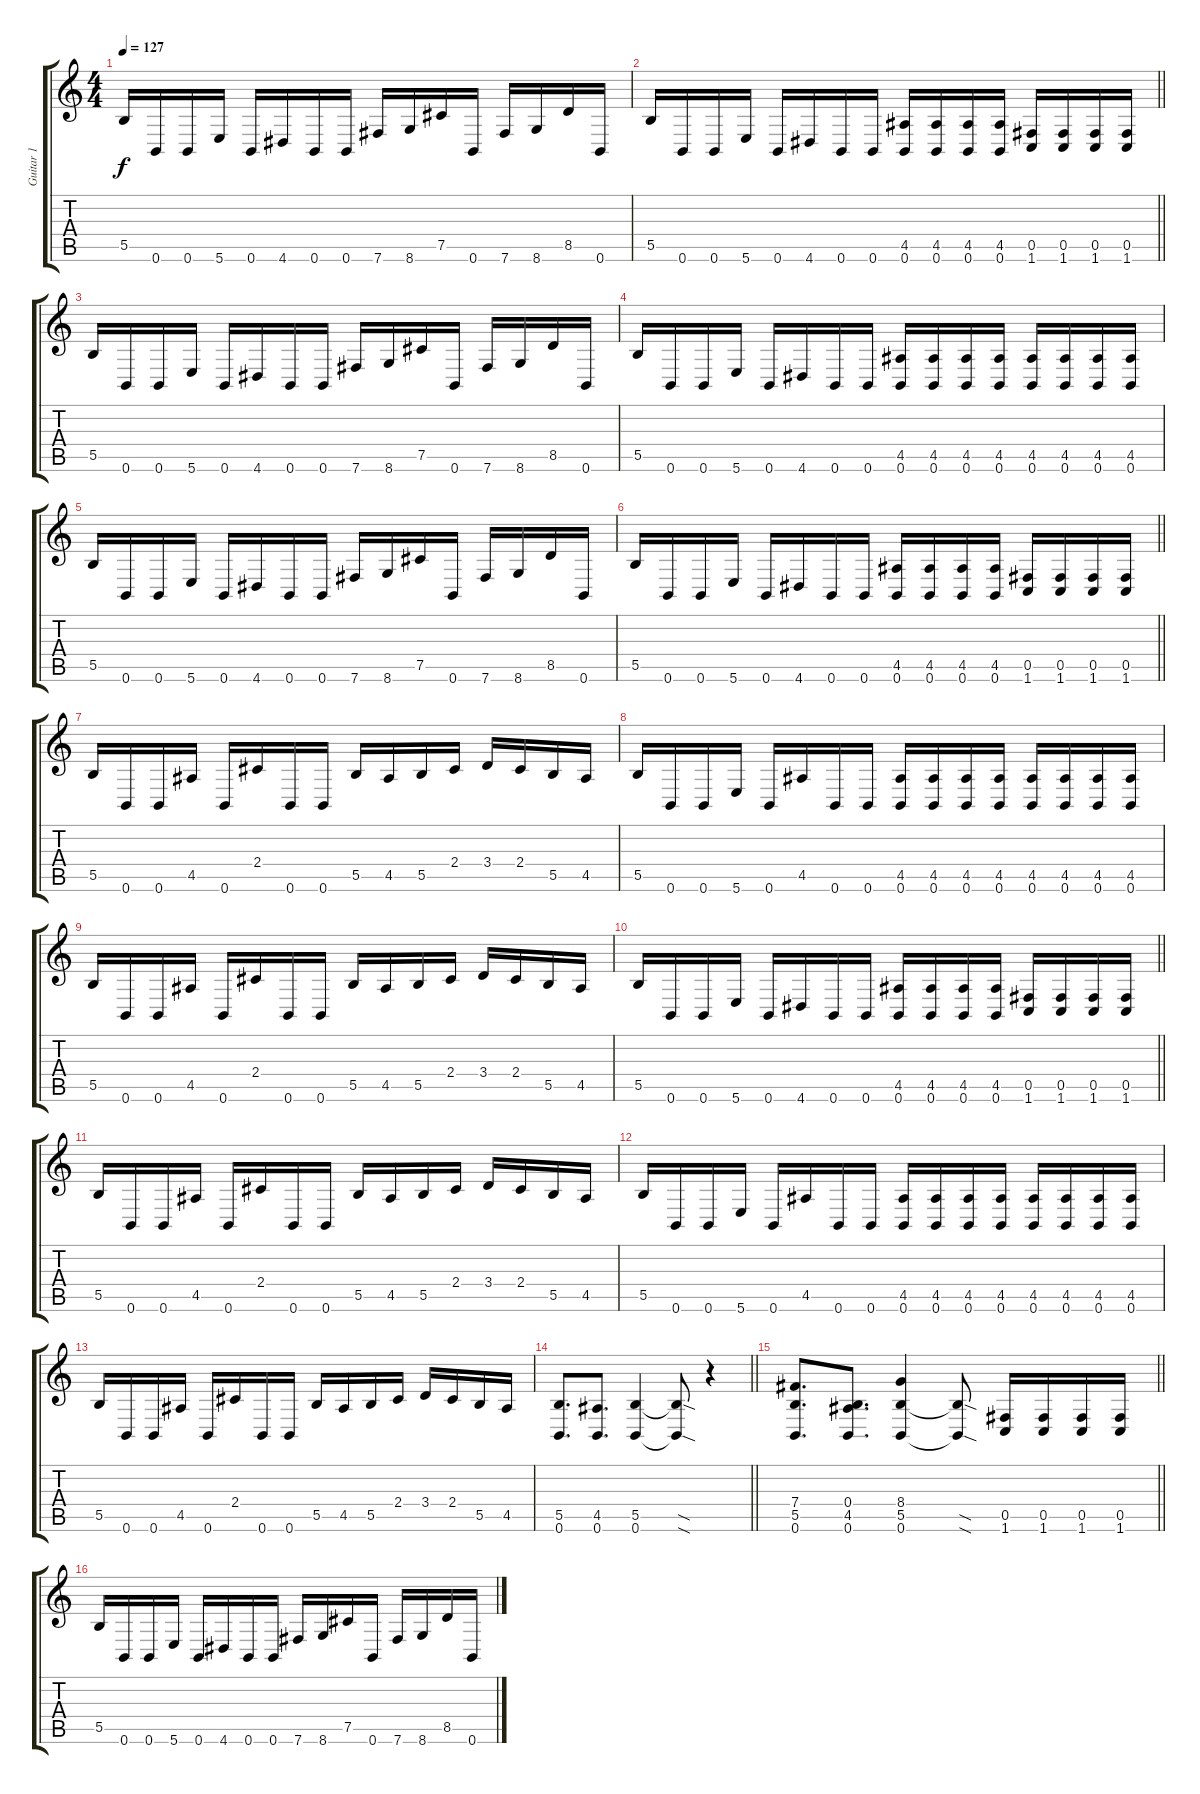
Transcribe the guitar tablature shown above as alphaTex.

\track ("Guitar 1" "Guitar 1") {instrument distortionguitar}
\staff {score tabs}
\tuning (Db4 Ab3 E3 B2 Gb2 B1) {hide}
\ts (4 4)
\tempo 127
\clef g2
\ks c
5.5.16{dy f} 0.6.16 0.6.16 5.6.16 0.6.16 4.6.16 0.6.16 0.6.16 7.6.16 8.6.16 7.5.16 0.6.16 7.6.16 8.6.16 8.5.16 0.6.16 |
\barLineRight lightlight
5.5.16 0.6.16 0.6.16 5.6.16 0.6.16 4.6.16 0.6.16 0.6.16 (4.5 0.6).16 (4.5 0.6).16 (4.5 0.6).16 (4.5 0.6).16 (0.5 1.6).16 (0.5 1.6).16 (0.5 1.6).16 (0.5 1.6).16 |
5.5.16 0.6.16 0.6.16 5.6.16 0.6.16 4.6.16 0.6.16 0.6.16 7.6.16 8.6.16 7.5.16 0.6.16 7.6.16 8.6.16 8.5.16 0.6.16 |
5.5.16 0.6.16 0.6.16 5.6.16 0.6.16 4.6.16 0.6.16 0.6.16 (4.5 0.6).16 (4.5 0.6).16 (4.5 0.6).16 (4.5 0.6).16 (4.5 0.6).16 (4.5 0.6).16 (4.5 0.6).16 (4.5 0.6).16 |
5.5.16 0.6.16 0.6.16 5.6.16 0.6.16 4.6.16 0.6.16 0.6.16 7.6.16 8.6.16 7.5.16 0.6.16 7.6.16 8.6.16 8.5.16 0.6.16 |
\barLineRight lightlight
5.5.16 0.6.16 0.6.16 5.6.16 0.6.16 4.6.16 0.6.16 0.6.16 (4.5 0.6).16 (4.5 0.6).16 (4.5 0.6).16 (4.5 0.6).16 (0.5 1.6).16 (0.5 1.6).16 (0.5 1.6).16 (0.5 1.6).16 |
5.5.16 0.6.16 0.6.16 4.5.16 0.6.16 2.4.16 0.6.16 0.6.16 5.5.16 4.5.16 5.5.16 2.4.16 3.4.16 2.4.16 5.5.16 4.5.16 |
5.5.16 0.6.16 0.6.16 5.6.16 0.6.16 4.5.16 0.6.16 0.6.16 (4.5 0.6).16 (4.5 0.6).16 (4.5 0.6).16 (4.5 0.6).16 (4.5 0.6).16 (4.5 0.6).16 (4.5 0.6).16 (4.5 0.6).16 |
5.5.16 0.6.16 0.6.16 4.5.16 0.6.16 2.4.16 0.6.16 0.6.16 5.5.16 4.5.16 5.5.16 2.4.16 3.4.16 2.4.16 5.5.16 4.5.16 |
\barLineRight lightlight
5.5.16 0.6.16 0.6.16 5.6.16 0.6.16 4.6.16 0.6.16 0.6.16 (4.5 0.6).16 (4.5 0.6).16 (4.5 0.6).16 (4.5 0.6).16 (0.5 1.6).16 (0.5 1.6).16 (0.5 1.6).16 (0.5 1.6).16 |
5.5.16 0.6.16 0.6.16 4.5.16 0.6.16 2.4.16 0.6.16 0.6.16 5.5.16 4.5.16 5.5.16 2.4.16 3.4.16 2.4.16 5.5.16 4.5.16 |
5.5.16 0.6.16 0.6.16 5.6.16 0.6.16 4.5.16 0.6.16 0.6.16 (4.5 0.6).16 (4.5 0.6).16 (4.5 0.6).16 (4.5 0.6).16 (4.5 0.6).16 (4.5 0.6).16 (4.5 0.6).16 (4.5 0.6).16 |
5.5.16 0.6.16 0.6.16 4.5.16 0.6.16 2.4.16 0.6.16 0.6.16 5.5.16 4.5.16 5.5.16 2.4.16 3.4.16 2.4.16 5.5.16 4.5.16 |
\barLineRight lightlight
(5.5 0.6).8{d} (4.5 0.6).8{d} (5.5 0.6).4 (5.5{sod t} 0.6{sod t}).8 r.4 |
\barLineRight lightlight
(7.4 5.5 0.6).8{d} (0.4 4.5 0.6).8{d} (8.4 5.5 0.6).4 (5.5{sod t} 0.6{sod t}).8 (0.5 1.6).16 (0.5 1.6).16 (0.5 1.6).16 (0.5 1.6).16 |
\section ("" "")
5.5.16 0.6.16 0.6.16 5.6.16 0.6.16 4.6.16 0.6.16 0.6.16 7.6.16 8.6.16 7.5.16 0.6.16 7.6.16 8.6.16 8.5.16 0.6.16
